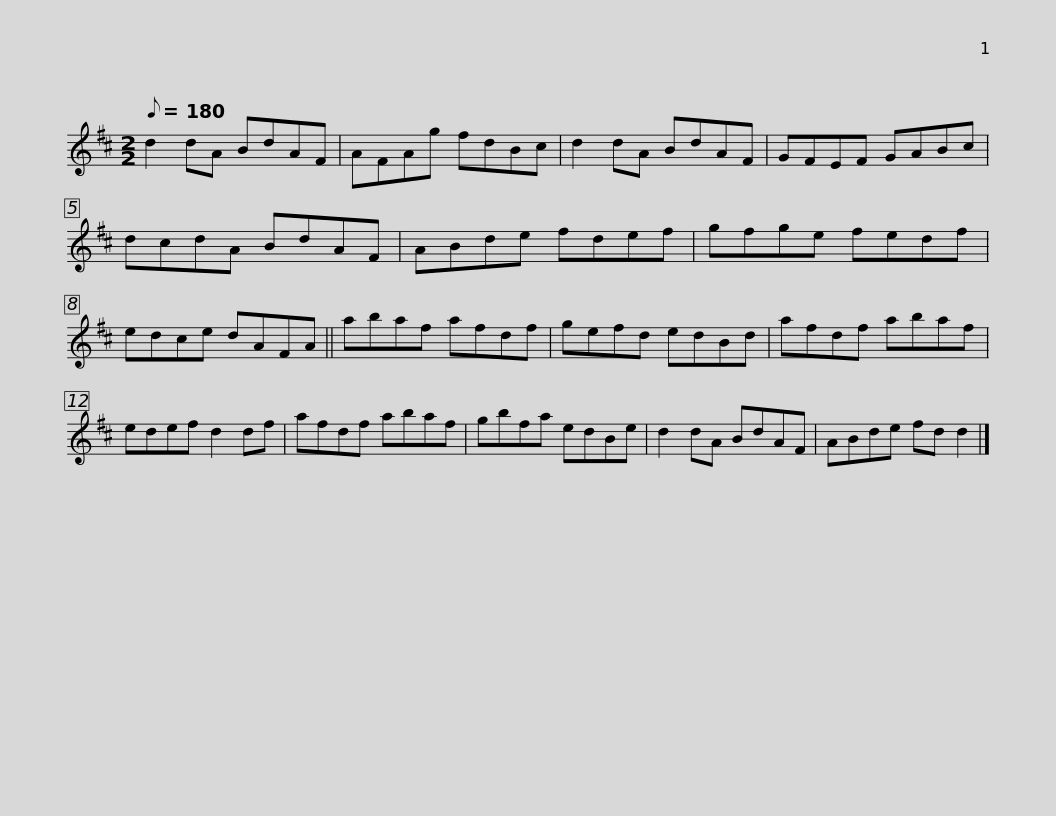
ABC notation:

X:1
L:1/8
Q:1/8=180
M:2/2
I:linebreak $
K:D
V:1 treble
V:1
 d2 dA BdAF | AFAg fdBc | d2 dA BdAF | GFEF GABc | dcdA BdAF |$ %5
 ABde fdef | gfge fedf | edce dAFA || abaf afdf | gefd edBd |$ %10
 afdf abaf | edef d2 df | afdf abaf | gbfa edBe | d2 dA BdAF |$ %15
 ABde fd d2 |] %16
